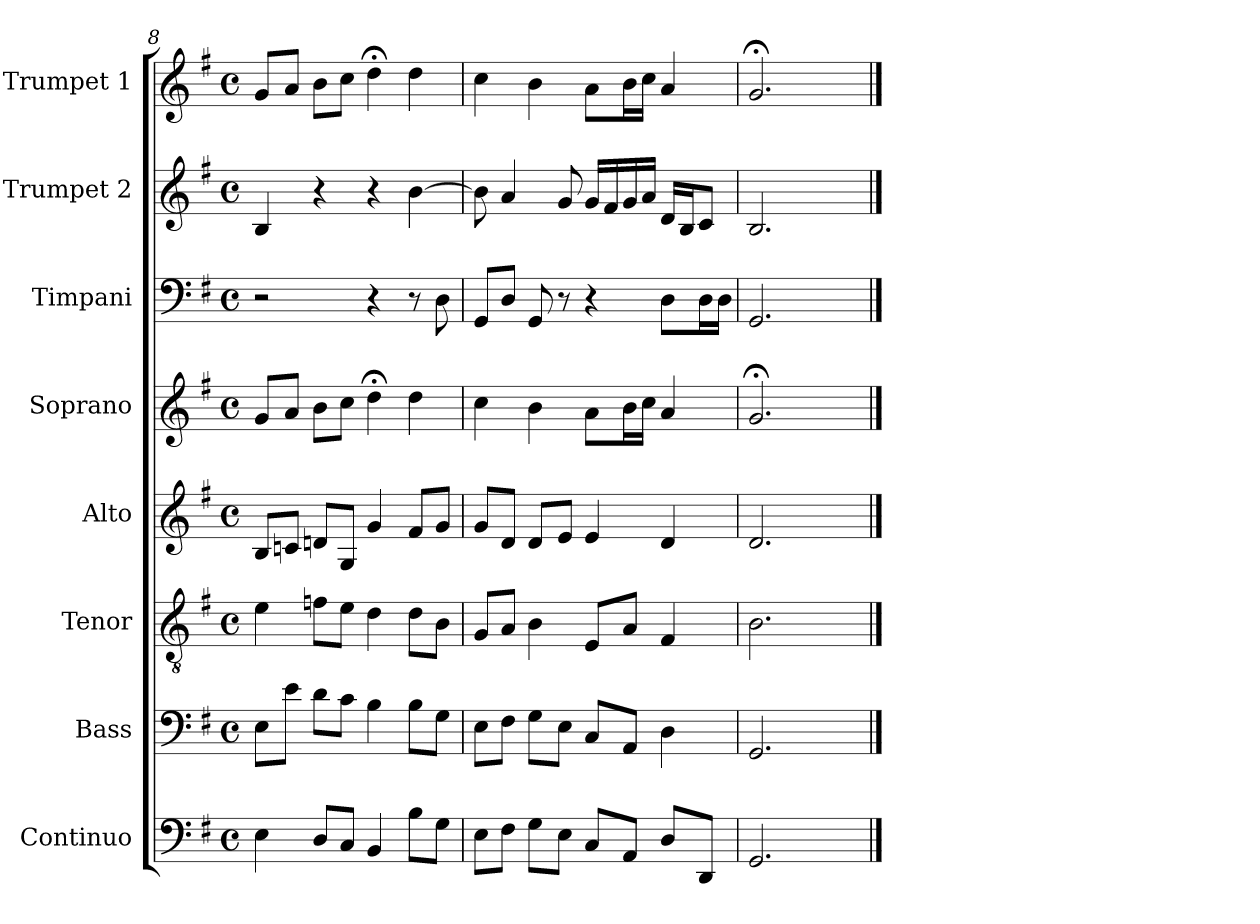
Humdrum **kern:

**kern	**kern	**kern	**kern	**kern	**kern	**kern	**kern
*part8	*part7	*part6	*part5	*part4	*part3	*part2	*part1
*staff8	*staff7	*staff6	*staff5	*staff4	*staff3	*staff2	*staff1
*I"Continuo	*I"Bass	*I"Tenor	*I"Alto	*I"Soprano	*I"Timpani	*I"Trumpet 2	*I"Trumpet 1
*	*I'B.	*I'T.	*I'A.	*I'S.	*	*	*
*clefF4	*clefF4	*clefGv2	*clefG2	*clefG2	*clefF4	*clefG2	*clefG2
*k[f#]	*k[f#]	*k[f#]	*k[f#]	*k[f#]	*k[f#]	*k[f#]	*k[f#]
*G:	*G:	*G:	*G:	*G:	*G:	*G:	*G:
*M4/4	*M4/4	*M4/4	*M4/4	*M4/4	*M4/4	*M4/4	*M4/4
*met(c)	*met(c)	*met(c)	*met(c)	*met(c)	*met(c)	*met(c)	*met(c)
=8	=8	=8	=8	=8	=8	=8	=8
4E\	8E\L	4e\	8B/L	8g/L	2r	4B/	8g/L
.	8e\J	.	8cn/J	8a/J	.	.	8a/J
8D/L	8d\L	8fn\L	8dn/L	8b\L	.	4r	8b\L
8C/J	8c\J	8e\J	8G/J	8cc\J	.	.	8cc\J
4BB/	4B\	4d\	4g/	4dd;<\	4r	4r	4dd;<\
8B\L	8B\L	8d\L	8f#/L	4dd\	8r	[4b\	4dd\
8G\J	8G\J	8B\J	8g/J	.	8D\	.	.
=9	=9	=9	=9	=9	=9	=9	=9
8E\L	8E\L	8G/L	8g/L	4cc\	8GG/L	8b\]	4cc\
8F#\J	8F#\J	8A/J	8d/J	.	8D/J	4a/	.
8G\L	8G\L	4B\	8d/L	4b\	8GG/	.	4b\
8E\J	8E\J	.	8e/J	.	8r	8g/	.
8C/L	8C/L	8E/L	4e/	8a\L	4r	16g/LL	8a\L
.	.	.	.	.	.	16f#/	.
8AA/J	8AA/J	8A/J	.	16b\L	.	16g/	16b\L
.	.	.	.	16cc\JJ	.	16a/JJ	16cc\JJ
8D/L	4D\	4F#/	4d/	4a/	8D\L	16d/LL	4a/
.	.	.	.	.	.	16B/J	.
8DD/J	.	.	.	.	16D\L	8c/J	.
.	.	.	.	.	16D\JJ	.	.
=10	=10	=10	=10	=10	=10	=10	=10
2.GG/	2.GG/	2.B\	2.d/	2.g;</	2.GG/	2.B/	2.g;</
4ryy	4ryy	4ryy	4ryy	4ryy	4ryy	4ryy	4ryy
==	==	==	==	==	==	==	==
*-	*-	*-	*-	*-	*-	*-	*-
